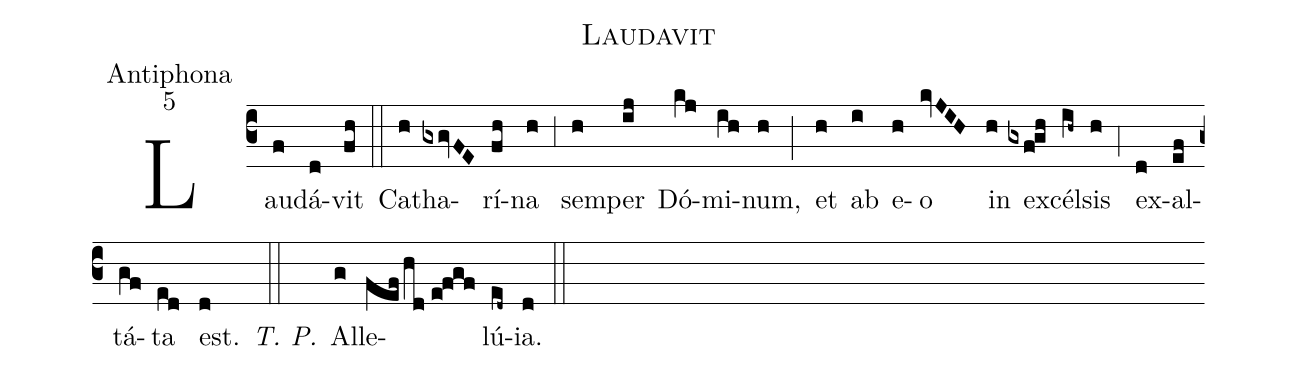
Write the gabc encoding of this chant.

name:Laudavit;
office-part:Antiphona;
mode:5;
%%
(c3) Lau(f)dá(d)vit(fh) (::)
Ca(h)tha(gxgvFE)rí(fh)na(h) (,3) sem(h)per(ij) Dó(kj)mi(ih)num,(h) (;) et(h) ab(i) e(h)o(kvJIH) in(h) ex(gxf!gh)cél(ih~)sis(h) (,4) ex(d)al(ef)tá(gf)ta(ed) est.(d) <i>T. P.</i>(::) Al(g)le(fef/hd//e!fgf)lú(ed~)ia.(d) (::)
